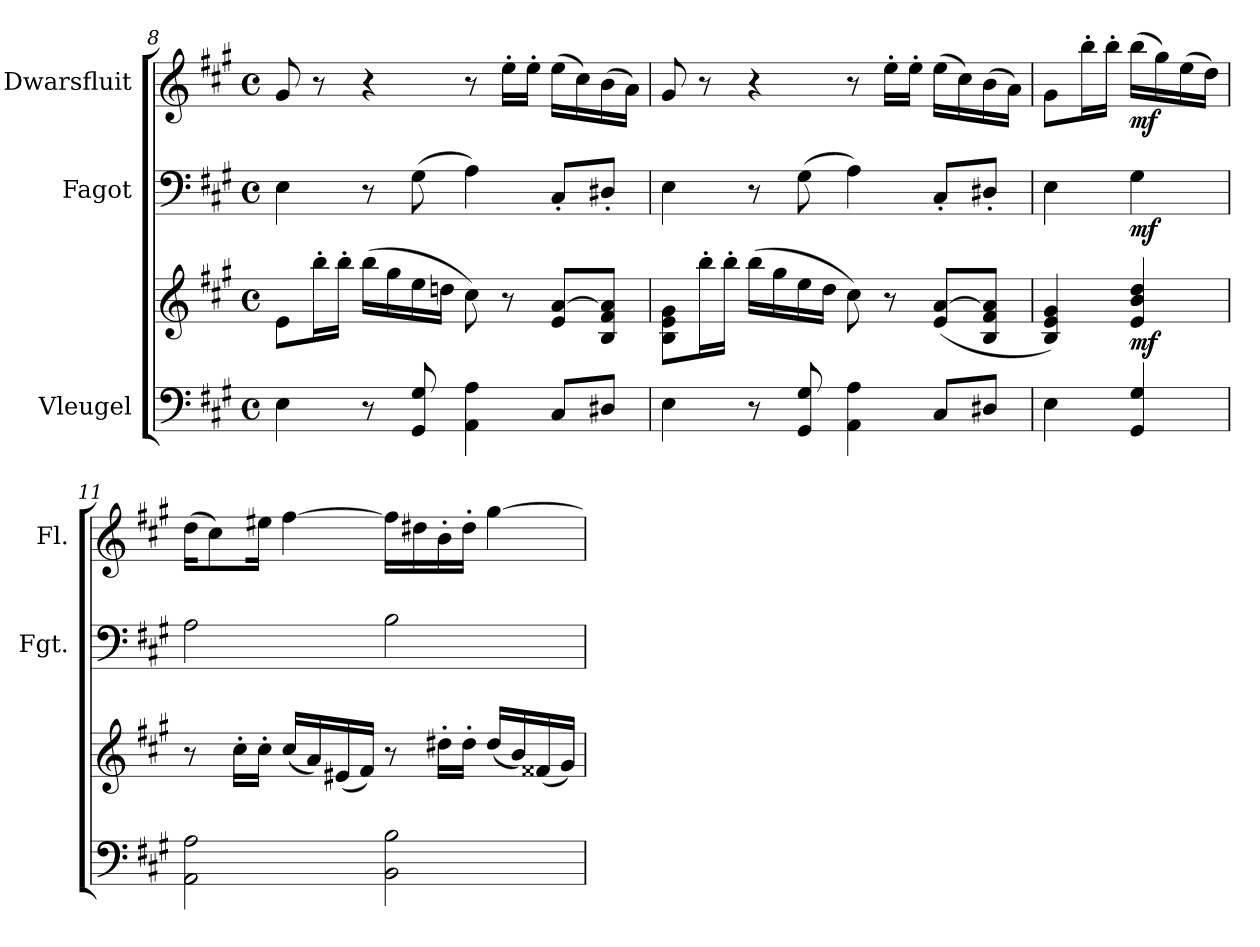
**kern	**kern	**dynam	**kern	**dynam	**kern	**dynam
*part3	*part3	*part3	*part2	*part2	*part1	*part1
*staff4	*staff3	*staff3/4	*staff2	*staff2	*staff1	*staff1
*I"Vleugel	*	*	*I"Fagot	*	*I"Dwarsfluit	*
*	*	*	*I'Fgt.	*	*I'Fl.	*
*clefF4	*clefG2	*	*clefF4	*	*clefG2	*
*k[f#c#g#]	*k[f#c#g#]	*	*k[f#c#g#]	*	*k[f#c#g#]	*
*M4/4	*M4/4	*	*M4/4	*	*M4/4	*
*met(c)	*met(c)	*	*met(c)	*	*met(c)	*
=8	=8	=8	=8	=8	=8	=8
4E\	8e\L	.	4E\	.	8g#/	.
.	16bb'\L	.	.	.	8r	.
.	16bb'\JJ	.	.	.	.	.
8r	(16bb\LL	.	8r	.	4r	.
.	16gg#\	.	.	.	.	.
8GG#/ 8G#/	16ee\	.	(8G#\	.	.	.
.	16ddn\JJ	.	.	.	.	.
4AA\ 4A\	8cc#\)	.	4A\)	.	8r	.
.	8r	.	.	.	16ee'\LL	.
.	.	.	.	.	16ee'\JJ	.
8C#/L	8e/ [8a/L	.	8C#'/L	.	(16ee\LL	.
.	.	.	.	.	16cc#\)	.
8D#X/J	8B/ 8f#/ 8a/]J	.	8D#X'/J	.	(16b\	.
.	.	.	.	.	16a\JJ)	.
=9	=9	=9	=9	=9	=9	=9
4E\	8B\ 8e\ 8g#\L	.	4E\	.	8g#/	.
.	16bb'\L	.	.	.	8r	.
.	16bb'\JJ	.	.	.	.	.
8r	(16bb\LL	.	8r	.	4r	.
.	16gg#\	.	.	.	.	.
8GG#/ 8G#/	16ee\	.	(8G#\	.	.	.
.	16dd\JJ	.	.	.	.	.
4AA\ 4A\	8cc#\)	.	4A\)	.	8r	.
.	8r	.	.	.	16ee'\LL	.
.	.	.	.	.	16ee'\JJ	.
8C#/L	(8e/ [8a/L	.	8C#'/L	.	(16ee\LL	.
.	.	.	.	.	16cc#\)	.
8D#X/J	8B/ 8f#/ 8a/]J	.	8D#X'/J	.	(16b\	.
.	.	.	.	.	16a\JJ)	.
=10	=10	=10	=10	=10	=10	=10
4E\	4B/ 4e/ 4g#/)	.	4E\	.	8g#\L	.
.	.	.	.	.	16bb'\L	.
.	.	.	.	.	16bb'\JJ	.
!	!	!LO:DY:b	!	!LO:DY:b	!	!LO:DY:b
4GG#/ 4G#/	4e/ 4b/ 4dd/	mf	4G#\	mf	(16bb\LL	mf
.	.	.	.	.	16gg#\)	.
.	.	.	.	.	(16ee\	.
.	.	.	.	.	16dd\JJ)	.
!!LO:PB:g=z
=11	=11	=11	=11	=11	=11	=11
2AA\ 2A\	8r	.	2A\	.	(16dd\KL	.
.	.	.	.	.	8cc#\)	.
.	16cc#'\LL	.	.	.	.	.
.	16cc#'\JJ	.	.	.	16ee#X\Jk	.
.	(16cc#/LL	.	.	.	[4ff#\	.
.	16a/)	.	.	.	.	.
.	(16e#X/	.	.	.	.	.
.	16f#/JJ)	.	.	.	.	.
2BB\ 2B\	8r	.	2B\	.	16ff#\LL]	.
.	.	.	.	.	16dd#X\	.
.	16dd#X'\LL	.	.	.	16b'\	.
.	16dd#'\JJ	.	.	.	16dd#'\JJ	.
.	(16dd#/LL	.	.	.	[4gg#\	.
.	16b/)	.	.	.	.	.
.	(16f##X/	.	.	.	.	.
.	16g#/JJ)	.	.	.	.	.
=	=	=	=	=	=	=
*-	*-	*-	*-	*-	*-	*-
